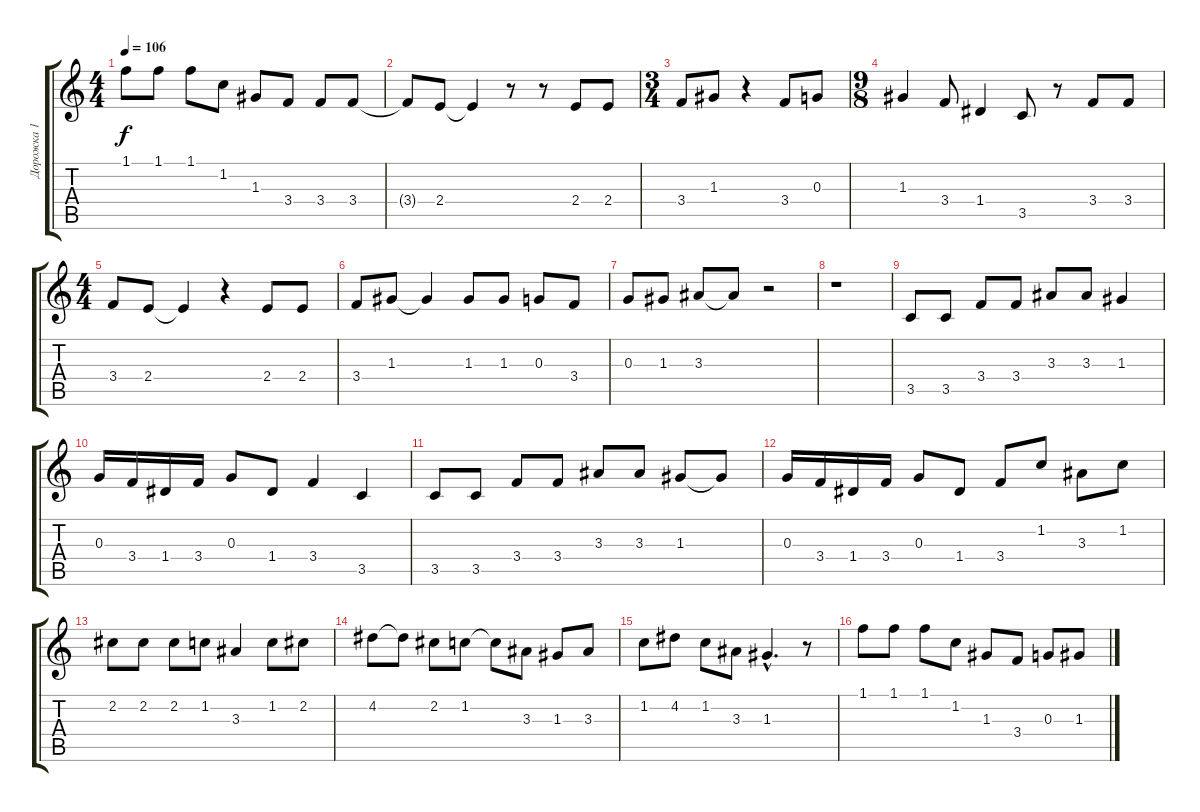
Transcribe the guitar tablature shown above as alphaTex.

\track ("Дорожка 1" "Дорожка 1") {instrument electricguitarjazz}
\staff {score tabs}
\tuning (E4 B3 G3 D3 A2 E2) {hide}
\ts (4 4)
\tempo 106
\clef g2
\ks c
1.1.8{dy f} 1.1.8 1.1.8 1.2.8 1.3.8 3.4.8 3.4.8 3.4.8 |
3.4{t}.8 2.4.8 2.4{t}.4 r.8 r.8 2.4.8 2.4.8 |
\ts (3 4)
3.4.8 1.3.8 r.4 3.4.8 0.3.8 |
\ts (9 8)
1.3.4 3.4.8 1.4.4 3.5.8 r.8 3.4.8 3.4.8 |
\ts (4 4)
3.4.8 2.4.8 2.4{t}.4 r.4 2.4.8 2.4.8 |
3.4.8 1.3.8 1.3{t}.4 1.3.8 1.3.8 0.3.8 3.4.8 |
0.3.8 1.3.8 3.3.8 3.3{t}.8 r.2 |
r.1 |
3.5.8 3.5.8 3.4.8 3.4.8 3.3.8 3.3.8 1.3.4 |
0.3.16 3.4.16 1.4.16 3.4.16 0.3.8 1.4.8 3.4.4 3.5.4 |
3.5.8 3.5.8 3.4.8 3.4.8 3.3.8 3.3.8 1.3.8 1.3{t}.8 |
0.3.16 3.4.16 1.4.16 3.4.16 0.3.8 1.4.8 3.4.8 1.2.8 3.3.8 1.2.8 |
2.2.8 2.2.8 2.2.8 1.2.8 3.3.4 1.2.8 2.2.8 |
4.2.8 4.2{t}.8 2.2.8 1.2.8 1.2{t}.8 3.3.8 1.3.8 3.3.8 |
1.2.8 4.2.8 1.2.8 3.3.8 1.3{hac}.4{d} r.8 |
1.1.8 1.1.8 1.1.8 1.2.8 1.3.8 3.4.8 0.3.8 1.3.8
